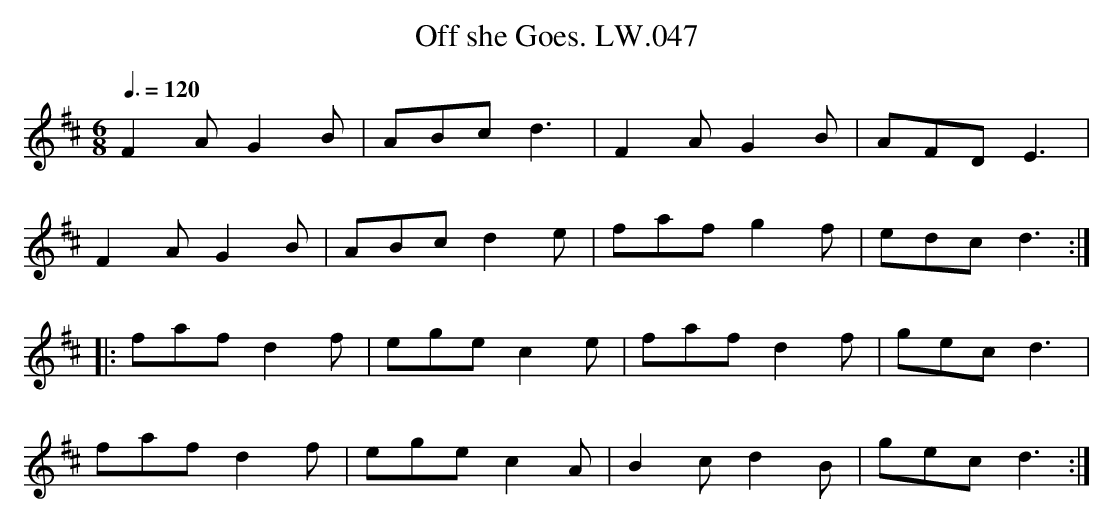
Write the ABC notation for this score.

X:1
T:Off she Goes. LW.047
M:6/8
Q:3/8=120
L:1/8
K:D
F2A G2B | ABc d3 | F2A G2B | AFD E3 |
F2A G2B | ABc d2e | faf g2f | edc d3:|
|: faf d2f | ege c2e | faf d2 f | gec d3 |
faf d2f | ege c2A | B2c d2B | gec d3:|
